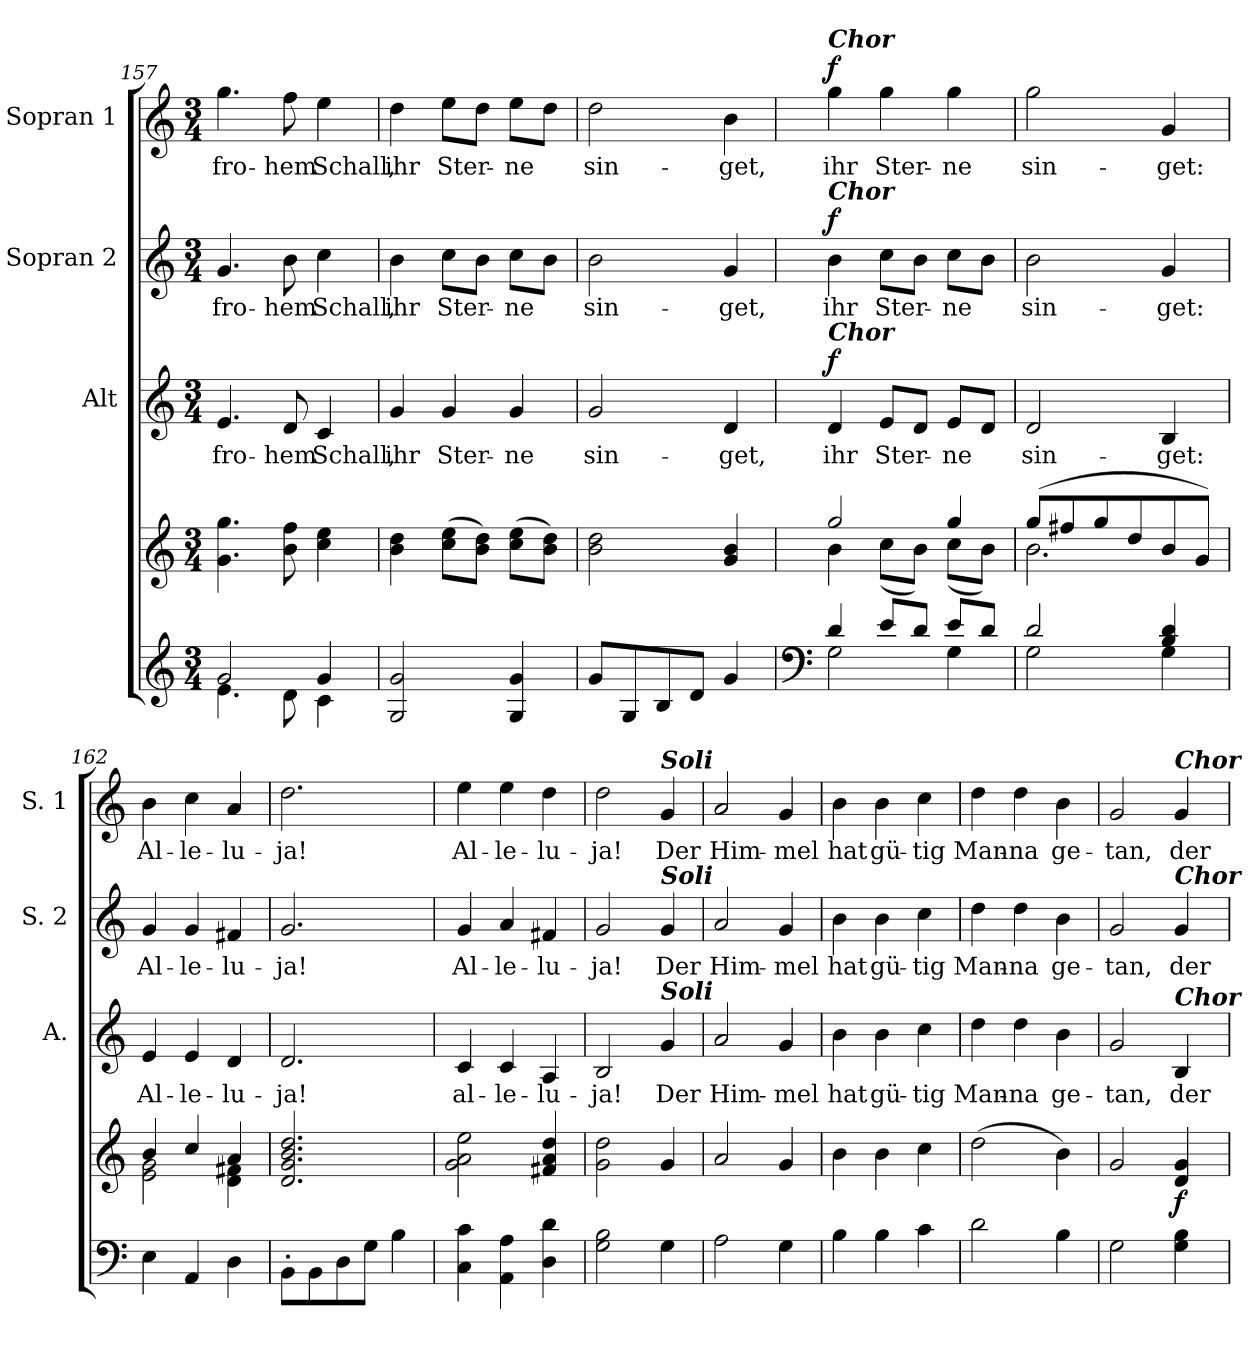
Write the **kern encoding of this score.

**kern	**kern	**dynam	**kern	**text	**dynam	**kern	**text	**dynam	**kern	**text	**dynam
*part4	*part4	*part4	*part3	*part3	*part3	*part2	*part2	*part2	*part1	*part1	*part1
*staff5	*staff4	*staff4/5	*staff3	*staff3	*staff3	*staff2	*staff2	*staff2	*staff1	*staff1	*staff1
*	*	*	*I"Alt	*	*	*I"Sopran 2	*	*	*I"Sopran 1	*	*
*	*	*	*I'A.	*	*	*I'S. 2	*	*	*I'S. 1	*	*
*clefG2	*clefG2	*	*clefG2	*	*	*clefG2	*	*	*clefG2	*	*
*k[]	*k[]	*	*k[]	*	*	*k[]	*	*	*k[]	*	*
*C:	*C:	*	*C:	*	*	*C:	*	*	*C:	*	*
*M3/4	*M3/4	*	*M3/4	*	*	*M3/4	*	*	*M3/4	*	*
=157	=157	=157	=157	=157	=157	=157	=157	=157	=157	=157	=157
*^	*	*	*	*	*	*	*	*	*	*	*
!	!	!	!	!	!LO:LY:b	!	!	!LO:LY:b	!	!	!LO:LY:b	!
2g/	4.e\	4.g\ 4.gg\	.	4.e/	fro-	.	4.g/	fro-	.	4.gg\	fro-	.
!	!	!	!	!	!LO:LY:b	!	!	!LO:LY:b	!	!	!LO:LY:b	!
.	8d\	8b\ 8ff\	.	8d/	-hem	.	8b\	-hem	.	8ff\	-hem	.
!	!	!	!	!	!LO:LY:b	!	!	!LO:LY:b	!	!	!LO:LY:b	!
4g/	4c\	4cc\ 4ee\	.	4c/	Schall,	.	4cc\	Schall,	.	4ee\	Schall,	.
=158	=158	=158	=158	=158	=158	=158	=158	=158	=158	=158	=158	=158
!	!	!	!	!	!LO:LY:b	!	!	!LO:LY:b	!	!	!LO:LY:b	!
*v	*v	*	*	*	*	*	*	*	*	*	*	*
2G/ 2g/	4b\ 4dd\	.	4g/	ihr	.	4b\	ihr	.	4dd\	ihr	.
!	!	!	!	!LO:LY:b	!	!	!LO:LY:b	!	!	!LO:LY:b	!
.	(>8cc\ 8ee\L	.	4g/	Ster-	.	8cc\L	Ster-	.	8ee\L	Ster-	.
.	8b\ 8dd\J)	.	.	.	.	8b\J	.	.	8dd\J	.	.
!	!	!	!	!LO:LY:b	!	!	!LO:LY:b	!	!	!LO:LY:b	!
4G/ 4g/	(>8cc\ 8ee\L	.	4g/	-ne	.	8cc\L	-ne	.	8ee\L	-ne	.
.	8b\ 8dd\J)	.	.	.	.	8b\J	.	.	8dd\J	.	.
!!LO:PB:g=z
=159	=159	=159	=159	=159	=159	=159	=159	=159	=159	=159	=159
!	!	!	!	!LO:LY:b	!	!	!LO:LY:b	!	!	!LO:LY:b	!
8g/L	2b\ 2dd\	.	2g/	sin-	.	2b\	sin-	.	2dd\	sin-	.
8G/	.	.	.	.	.	.	.	.	.	.	.
8B/	.	.	.	.	.	.	.	.	.	.	.
8d/J	.	.	.	.	.	.	.	.	.	.	.
!	!	!	!	!LO:LY:b	!	!	!LO:LY:b	!	!	!LO:LY:b	!
4g/	4g/ 4b/	.	4d/	-get,	.	4g/	-get,	.	4b\	-get,	.
=160	=160	=160	=160	=160	=160	=160	=160	=160	=160	=160	=160
*clefF4	*	*	*	*	*	*	*	*	*	*	*
*^	*^	*	*	*	*	*	*	*	*	*	*
!	!	!	!	!	!	!	!	!	!	!	!LO:TX:a:Bi:t=Chor	!	!
!	!	!	!	!	!	!	!	!LO:TX:a:Bi:t=Chor	!	!	!	!	!
!	!	!	!	!	!LO:TX:a:Bi:t=Chor	!	!	!	!	!	!	!	!
!	!	!	!	!	!	!LO:LY:b	!LO:DY:a	!	!LO:LY:b	!LO:DY:a	!	!LO:LY:b	!LO:DY:a
4d/	2G\	2gg/	4b\	.	4d/	ihr	f	4b\	ihr	f	4gg\	ihr	f
!	!	!	!	!	!	!LO:LY:b	!	!	!LO:LY:b	!	!	!LO:LY:b	!
8e/L	.	.	(>8cc\L	.	8e/L	Ster-	.	8cc\L	Ster-	.	4gg\	Ster-	.
8d/J	.	.	8b\J)	.	8d/J	.	.	8b\J	.	.	.	.	.
!	!	!	!	!	!	!LO:LY:b	!	!	!LO:LY:b	!	!	!LO:LY:b	!
8e/L	4G\	4gg/	(>8cc\L	.	8e/L	-ne	.	8cc\L	-ne	.	4gg\	-ne	.
8d/J	.	.	8b\J)	.	8d/J	.	.	8b\J	.	.	.	.	.
=161	=161	=161	=161	=161	=161	=161	=161	=161	=161	=161	=161	=161	=161
!	!	!	!	!	!	!LO:LY:b	!	!	!LO:LY:b	!	!	!LO:LY:b	!
2d/	2G\	(>8gg/L	2.b\	.	2d/	sin-	.	2b\	sin-	.	2gg\	sin-	.
.	.	8ff#X/	.	.	.	.	.	.	.	.	.	.	.
.	.	8gg/	.	.	.	.	.	.	.	.	.	.	.
.	.	8dd/	.	.	.	.	.	.	.	.	.	.	.
!	!	!	!	!	!	!LO:LY:b	!	!	!LO:LY:b	!	!	!LO:LY:b	!
4B/ 4d/	4G\	8b/	.	.	4B/	-get:	.	4g/	-get:	.	4g/	-get:	.
.	.	8g/J)	.	.	.	.	.	.	.	.	.	.	.
*v	*v	*	*	*	*	*	*	*	*	*	*	*	*
=162	=162	=162	=162	=162	=162	=162	=162	=162	=162	=162	=162	=162
!	!	!	!	!	!LO:LY:b	!	!	!LO:LY:b	!	!	!LO:LY:b	!
4E\	4b/	2e\ 2g\	.	4e/	Al-	.	4g/	Al-	.	4b\	Al-	.
!	!	!	!	!	!LO:LY:b	!	!	!LO:LY:b	!	!	!LO:LY:b	!
4AA/	4cc/	.	.	4e/	-le-	.	4g/	-le-	.	4cc\	-le-	.
!	!	!	!	!	!LO:LY:b	!	!	!LO:LY:b	!	!	!LO:LY:b	!
4D\	4a/	4d\ 4f#X\	.	4d/	-lu-	.	4f#X/	-lu-	.	4a/	-lu-	.
=163	=163	=163	=163	=163	=163	=163	=163	=163	=163	=163	=163	=163
!	!	!	!	!	!LO:LY:b	!	!	!LO:LY:b	!	!	!LO:LY:b	!
*	*v	*v	*	*	*	*	*	*	*	*	*	*
8BB'>\L	2.d/ 2.g/ 2.b/ 2.dd/	.	2.d/	-ja!	.	2.g/	-ja!	.	2.dd\	-ja!	.
8BB\	.	.	.	.	.	.	.	.	.	.	.
8D\	.	.	.	.	.	.	.	.	.	.	.
8G\J	.	.	.	.	.	.	.	.	.	.	.
4B\	.	.	.	.	.	.	.	.	.	.	.
=164	=164	=164	=164	=164	=164	=164	=164	=164	=164	=164	=164
!	!	!	!	!LO:LY:b	!	!	!LO:LY:b	!	!	!LO:LY:b	!
4C\ 4c\	2g\ 2a\ 2ee\	.	4c/	al-	.	4g/	Al-	.	4ee\	Al-	.
!	!	!	!	!LO:LY:b	!	!	!LO:LY:b	!	!	!LO:LY:b	!
4AA\ 4A\	.	.	4c/	-le-	.	4a/	-le-	.	4ee\	-le-	.
!	!	!	!	!LO:LY:b	!	!	!LO:LY:b	!	!	!LO:LY:b	!
4D\ 4d\	4f#X/ 4a/ 4dd/	.	4A/	-lu-	.	4f#X/	-lu-	.	4dd\	-lu-	.
=165	=165	=165	=165	=165	=165	=165	=165	=165	=165	=165	=165
!	!	!	!	!LO:LY:b	!	!	!LO:LY:b	!	!	!LO:LY:b	!
2G\ 2B\	2g\ 2dd\	.	2B/	-ja!	.	2g/	-ja!	.	2dd\	-ja!	.
!	!	!	!	!	!	!	!	!	!LO:TX:a:Bi:t=Soli	!	!
!	!	!	!	!	!	!LO:TX:a:Bi:t=Soli	!	!	!	!	!
!	!	!	!LO:TX:a:Bi:t=Soli	!	!	!	!	!	!	!	!
!	!	!	!	!LO:LY:b	!	!	!LO:LY:b	!	!	!LO:LY:b	!
4G\	4g/	.	4g/	Der	.	4g/	Der	.	4g/	Der	.
!!LO:LB:g=z
=166	=166	=166	=166	=166	=166	=166	=166	=166	=166	=166	=166
!	!	!	!	!LO:LY:b	!	!	!LO:LY:b	!	!	!LO:LY:b	!
2A\	2a/	.	2a/	Him-	.	2a/	Him-	.	2a/	Him-	.
!	!	!	!	!LO:LY:b	!	!	!LO:LY:b	!	!	!LO:LY:b	!
4G\	4g/	.	4g/	-mel	.	4g/	-mel	.	4g/	-mel	.
=167	=167	=167	=167	=167	=167	=167	=167	=167	=167	=167	=167
!	!	!	!	!LO:LY:b	!	!	!LO:LY:b	!	!	!LO:LY:b	!
4B\	4b\	.	4b\	hat	.	4b\	hat	.	4b\	hat	.
!	!	!	!	!LO:LY:b	!	!	!LO:LY:b	!	!	!LO:LY:b	!
4B\	4b\	.	4b\	gü-	.	4b\	gü-	.	4b\	gü-	.
!	!	!	!	!LO:LY:b	!	!	!LO:LY:b	!	!	!LO:LY:b	!
4c\	4cc\	.	4cc\	-tig	.	4cc\	-tig	.	4cc\	-tig	.
=168	=168	=168	=168	=168	=168	=168	=168	=168	=168	=168	=168
!	!	!	!	!LO:LY:b	!	!	!LO:LY:b	!	!	!LO:LY:b	!
2d\	(>2dd\	.	4dd\	Man-	.	4dd\	Man-	.	4dd\	Man-	.
!	!	!	!	!LO:LY:b	!	!	!LO:LY:b	!	!	!LO:LY:b	!
.	.	.	4dd\	-na	.	4dd\	-na	.	4dd\	-na	.
!	!	!	!	!LO:LY:b	!	!	!LO:LY:b	!	!	!LO:LY:b	!
4B\	4b\)	.	4b\	ge-	.	4b\	ge-	.	4b\	ge-	.
=169	=169	=169	=169	=169	=169	=169	=169	=169	=169	=169	=169
!	!	!	!	!LO:LY:b	!	!	!LO:LY:b	!	!	!LO:LY:b	!
2G\	2g/	.	2g/	-tan,	.	2g/	-tan,	.	2g/	-tan,	.
!	!	!	!	!	!	!	!	!	!LO:TX:a:Bi:t=Chor	!	!
!	!	!	!	!	!	!LO:TX:a:Bi:t=Chor	!	!	!	!	!
!	!	!	!LO:TX:a:Bi:t=Chor	!	!	!	!	!	!	!	!
!	!	!LO:DY:b	!	!LO:LY:b	!	!	!LO:LY:b	!	!	!LO:LY:b	!
4G\ 4B\	4d/ 4g/	f	4B/	der	.	4g/	der	.	4g/	der	.
=	=	=	=	=	=	=	=	=	=	=	=
*-	*-	*-	*-	*-	*-	*-	*-	*-	*-	*-	*-
